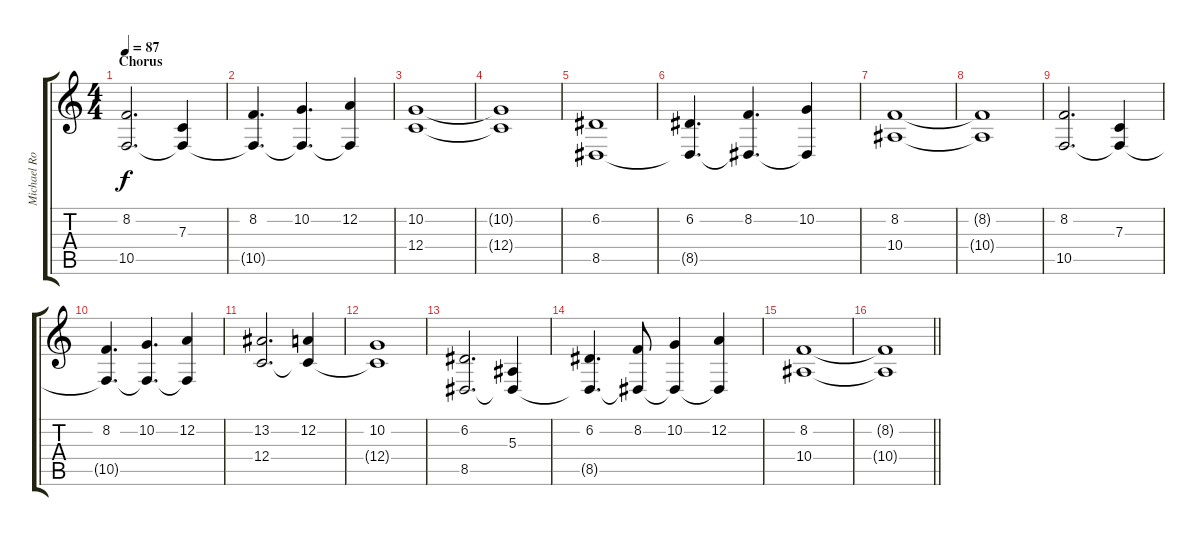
\track ("Michael Rodenberg - Keyboard" "Michael Ro") {instrument stringensemble1}
\staff {score tabs}
\tuning (D4 A3 F3 C3 G2 D2) {hide}
\ts (4 4)
\section ("" "Chorus")
\tempo 87
\clef g2
\ks c
(8.2 10.5).2{d dy f} (7.3 10.5{t}).4 |
(8.2 10.5{t}).4{d} (10.2 10.5{t}).4{d} (12.2 10.5{t}).4 |
(10.2 12.4).1 |
(10.2{t} 12.4{t}).1 |
(6.2 8.5).1 |
(6.2 8.5{t}).4{d} (8.2 8.5{t}).4{d} (10.2 8.5{t}).4 |
(8.2 10.4).1 |
(8.2{t} 10.4{t}).1 |
(8.2 10.5).2{d} (7.3 10.5{t}).4 |
(8.2 10.5{t}).4{d} (10.2 10.5{t}).4{d} (12.2 10.5{t}).4 |
(13.2 12.4).2{d} (12.2 12.4{t}).4 |
(10.2 12.4{t}).1 |
(6.2 8.5).2{d} (5.3 8.5{t}).4 |
(6.2 8.5{t}).4{d} (8.2 8.5{t}).8 (10.2 8.5{t}).4 (12.2 8.5{t}).4 |
(8.2 10.4).1 |
\barLineRight lightlight
(8.2{t} 10.4{t}).1
